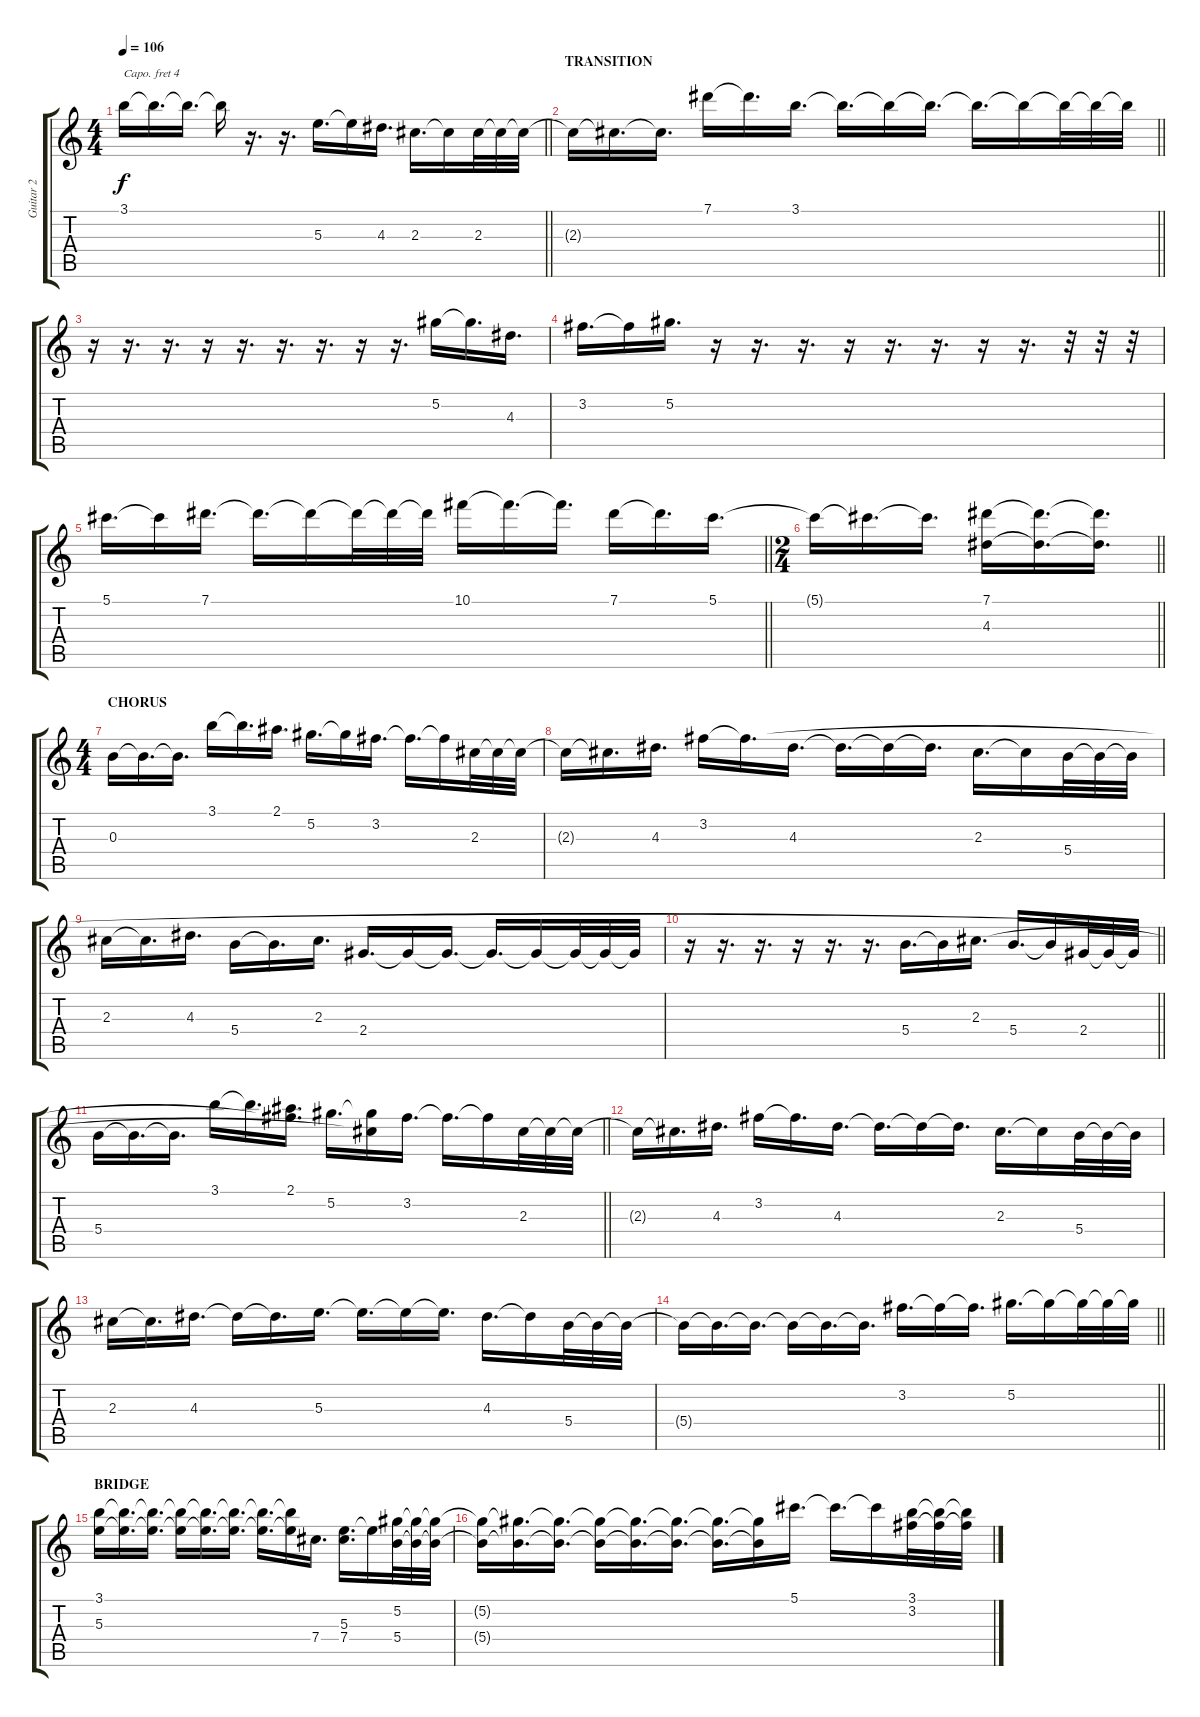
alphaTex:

\track ("Guitar 2" "Guitar 2") {instrument acousticguitarnylon}
\staff {score tabs}
\capo 4
\tuning (E4 B3 G3 D3 A2 E2) {hide}
\ts (4 4)
\tempo 106
\clef g2
\barLineRight lightlight
\ks c
3.1{t}.16{dy f} 3.1{t}.16{d} 3.1{t}.16{d} 3.1{t}.16 r.16{d} r.16{d} 5.3.16{d} 5.3{t}.16 4.3.16{d} 2.3.16{d} 2.3{t}.16 2.3.32 2.3{t}.32 2.3{t}.32 |
\section ("" "TRANSITION")
\barLineRight lightlight
2.3{t}.16 2.3{t}.16{d} 2.3{t}.16{d} 7.1.16 7.1{t}.16{d} 3.1.16{d} 3.1{t}.16{d} 3.1{t}.16 3.1{t}.16{d} 3.1{t}.16{d} 3.1{t}.16 3.1{t}.32 3.1{t}.32 3.1{t}.32 |
r.16 r.16{d} r.16{d} r.16 r.16{d} r.16{d} r.16{d} r.16 r.16{d} 5.2.16 5.2{t}.16{d} 4.3.16{d} |
3.2.16{d} 3.2{t}.16 5.2.16{d} r.16 r.16{d} r.16{d} r.16 r.16{d} r.16{d} r.16 r.16{d} r.32 r.32 r.32 |
\barLineRight lightlight
5.1.16{d} 5.1{t}.16 7.1.16{d} 7.1{t}.16{d} 7.1{t}.16 7.1{t}.32 7.1{t}.32 7.1{t}.32 10.1.16 10.1{t}.16{d} 10.1{t}.16{d} 7.1.16 7.1{t}.16{d} 5.1.16{d} |
\ts (2 4)
\barLineRight lightlight
5.1{t}.16 5.1{t}.16{d} 5.1{t}.16{d} (7.1 4.3).16 (7.1{t} 4.3{t}).16{d} (7.1{t} 4.3{t}).16{d} |
\ts (4 4)
\section ("" "CHORUS")
0.3.16 0.3{t}.16{d} 0.3{t}.16{d} 3.1.16 3.1{t}.16{d} 2.1.16{d} 5.2.16{d} 5.2{t}.16 3.2.16{d} 3.2{t}.16{d} 3.2{t}.16 2.3.32 2.3{t}.32 2.3{t}.32 |
2.3{t}.16 2.3{t}.16{d} 4.3.16{d} 3.2.16 3.2{t}.16{d} 4.3.16{d} 4.3{t}.16{d} 4.3{t}.16 4.3{t}.16{d} 2.3.16{d} 2.3{t}.16 5.4.32 5.4{t}.32 5.4{t}.32 |
2.3.16 2.3{t}.16{d} 4.3.16{d} 5.4.16 5.4{t}.16{d} 2.3.16{d} 2.4.16{d} 2.4{t}.16 2.4{t}.16{d} 2.4{t}.16{d} 2.4{t}.16 2.4{t}.32 2.4{t}.32 2.4{t}.32 |
\barLineRight lightlight
r.16 r.16{d} r.16{d} r.16 r.16{d} r.16{d} 5.4.16{d} 5.4{t}.16 2.3.16{d} 5.4.16{d} 5.4{t}.16 2.4.32 2.4{t}.32 2.4{t}.32 |
\barLineRight lightlight
5.4.16 5.4{t}.16{d} 5.4{t}.16{d} 3.1.16 3.1{t}.16{d} (2.1 3.2{t}).16{d} 5.2.16{d} (5.2{t} 2.3{t}).16 3.2.16{d} 3.2{t}.16{d} 3.2{t}.16 2.3.32 2.3{t}.32 2.3{t}.32 |
2.3{t}.16 2.3{t}.16{d} 4.3.16{d} 3.2.16 3.2{t}.16{d} 4.3.16{d} 4.3{t}.16{d} 4.3{t}.16 4.3{t}.16{d} 2.3.16{d} 2.3{t}.16 5.4.32 5.4{t}.32 5.4{t}.32 |
2.3.16 2.3{t}.16{d} 4.3.16{d} 4.3{t}.16 4.3{t}.16{d} 5.3.16{d} 5.3{t}.16{d} 5.3{t}.16 5.3{t}.16{d} 4.3.16{d} 4.3{t}.16 5.4.32 5.4{t}.32 5.4{t}.32 |
\barLineRight lightlight
5.4{t}.16 5.4{t}.16{d} 5.4{t}.16{d} 5.4{t}.16 5.4{t}.16{d} 5.4{t}.16{d} 3.2.16{d} 3.2{t}.16 3.2{t}.16{d} 5.2.16{d} 5.2{t}.16 5.2{t}.32 5.2{t}.32 5.2{t}.32 |
\section ("" "BRIDGE")
(3.1 5.3).16 (3.1{t} 5.3{t}).16{d} (3.1{t} 5.3{t}).16{d} (3.1{t} 5.3{t}).16 (3.1{t} 5.3{t}).16{d} (3.1{t} 5.3{t}).16{d} (3.1{t} 5.3{t}).16{d} (3.1{t} 5.3{t}).16 7.4.16{d} (5.3 7.4).16{d} 5.3{t}.16 (5.2 5.4).32 (5.2{t} 5.4{t}).32 (5.2{t} 5.4{t}).32 |
(5.2{t} 5.4{t}).16 (5.2{t} 5.4{t}).16{d} (5.2{t} 5.4{t}).16{d} (5.2{t} 5.4{t}).16 (5.2{t} 5.4{t}).16{d} (5.2{t} 5.4{t}).16{d} (5.2{t} 5.4{t}).16{d} (5.2{t} 5.4{t}).16 5.1.16{d} 5.1{t}.16{d} 5.1{t}.16 (3.1 3.2).32 (3.1{t} 3.2{t}).32 (3.1{t} 3.2{t}).32
